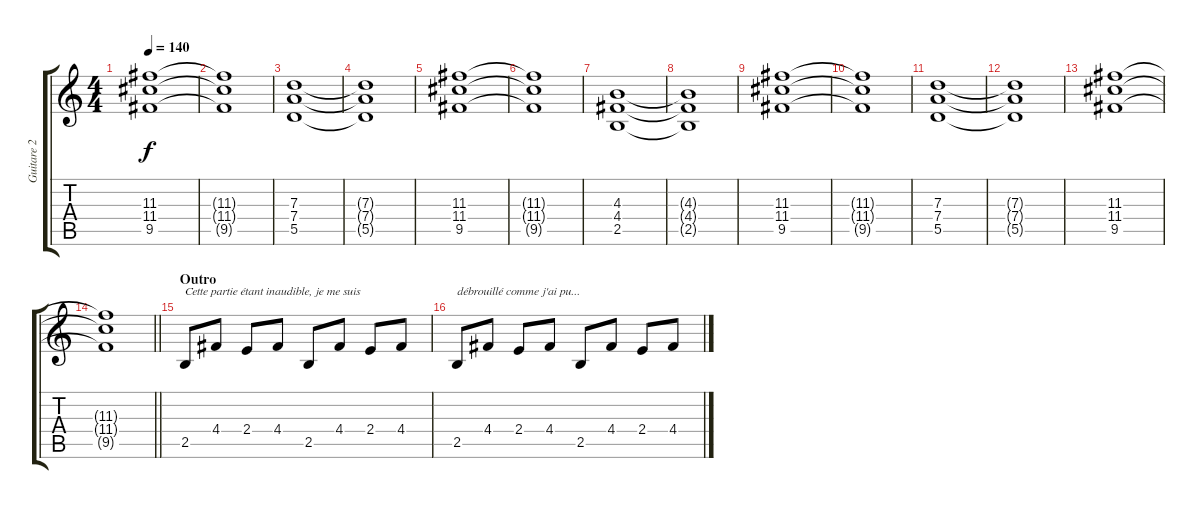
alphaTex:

\track ("Guitare 2" "Guitare 2") {instrument distortionguitar}
\staff {score tabs}
\tuning (E4 B3 G3 D3 A2 E2) {hide}
\ts (4 4)
\tempo 140
\clef g2
\ks c
(11.3 11.4 9.5).1{dy f} |
(11.3{t} 11.4{t} 9.5{t}).1 |
(7.3 7.4 5.5).1 |
(7.3{t} 7.4{t} 5.5{t}).1 |
(11.3 11.4 9.5).1 |
(11.3{t} 11.4{t} 9.5{t}).1 |
(4.3 4.4 2.5).1 |
(4.3{t} 4.4{t} 2.5{t}).1 |
(11.3 11.4 9.5).1 |
(11.3{t} 11.4{t} 9.5{t}).1 |
(7.3 7.4 5.5).1 |
(7.3{t} 7.4{t} 5.5{t}).1 |
(11.3 11.4 9.5).1 |
\barLineRight lightlight
(11.3{t} 11.4{t} 9.5{t}).1 |
\section ("" "Outro")
2.5.8{txt "Cette partie étant inaudible, je me suis"} 4.4.8 2.4.8 4.4.8 2.5.8 4.4.8 2.4.8 4.4.8 |
2.5.8{txt "débrouillé comme j'ai pu..."} 4.4.8 2.4.8 4.4.8 2.5.8 4.4.8 2.4.8 4.4.8
